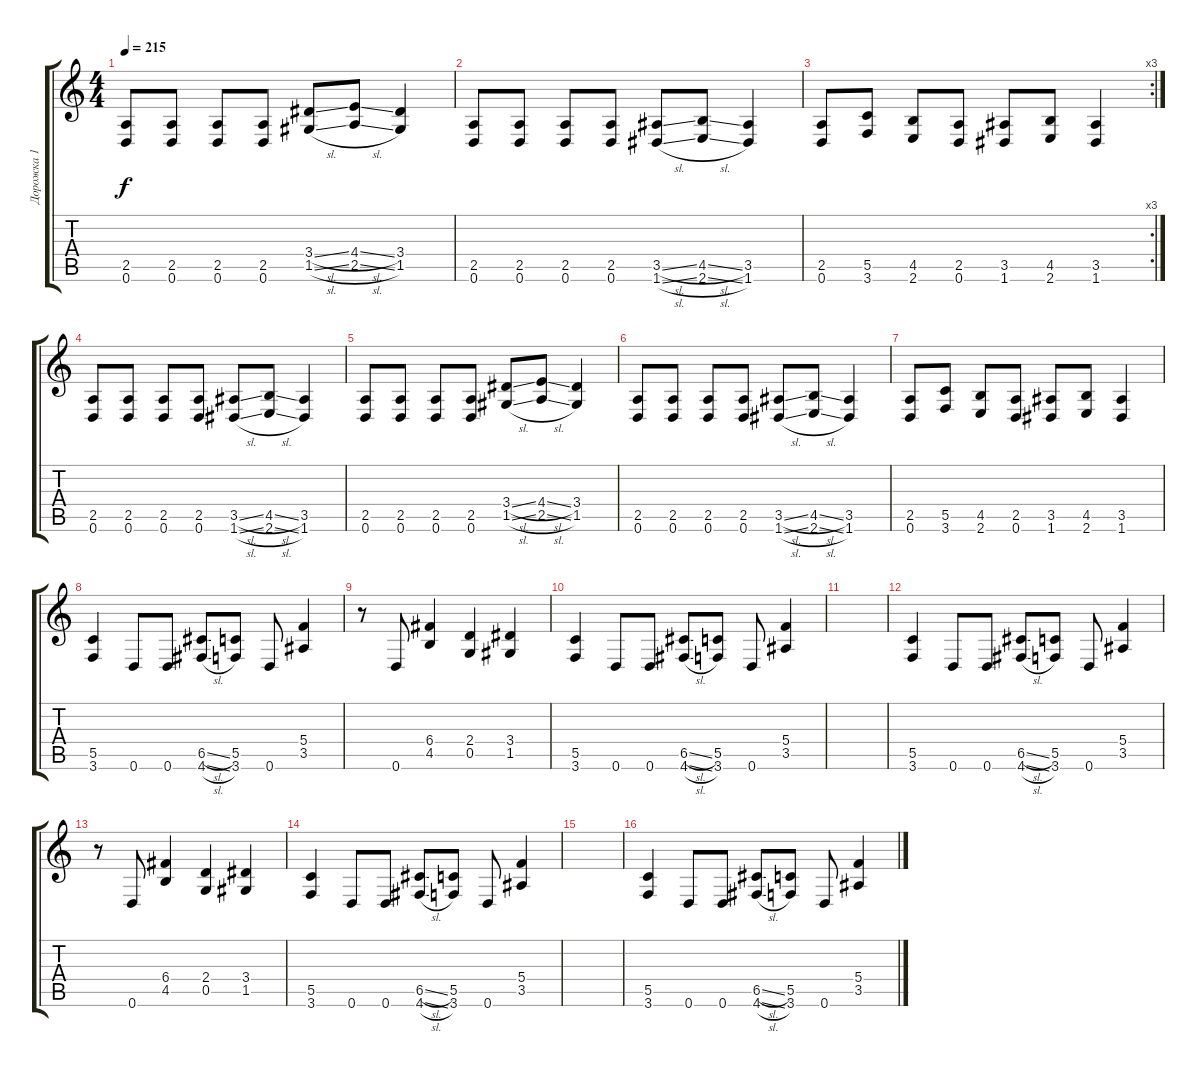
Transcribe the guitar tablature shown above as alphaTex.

\track ("Дорожка 1" "Дорожка 1") {instrument distortionguitar}
\staff {score tabs}
\tuning (D4 A3 F3 C3 G2 D2) {hide}
\ts (4 4)
\tempo 215
\clef g2
\ks c
(2.5 0.6).8{dy f} (2.5 0.6).8 (2.5 0.6).8 (2.5 0.6).8 (3.4{sl} 1.5{sl}).8 (4.4{sl} 2.5{sl}).8 (3.4 1.5).4 |
(2.5 0.6).8 (2.5 0.6).8 (2.5 0.6).8 (2.5 0.6).8 (3.5{sl} 1.6{sl}).8 (4.5{sl} 2.6{sl}).8 (3.5 1.6).4 |
\rc 3
(2.5 0.6).8 (5.5 3.6).8 (4.5 2.6).8 (2.5 0.6).8 (3.5 1.6).8 (4.5 2.6).8 (3.5 1.6).4 |
(2.5 0.6).8 (2.5 0.6).8 (2.5 0.6).8 (2.5 0.6).8 (3.5{sl} 1.6{sl}).8 (4.5{sl} 2.6{sl}).8 (3.5 1.6).4 |
(2.5 0.6).8 (2.5 0.6).8 (2.5 0.6).8 (2.5 0.6).8 (3.4{sl} 1.5{sl}).8 (4.4{sl} 2.5{sl}).8 (3.4 1.5).4 |
(2.5 0.6).8 (2.5 0.6).8 (2.5 0.6).8 (2.5 0.6).8 (3.5{sl} 1.6{sl}).8 (4.5{sl} 2.6{sl}).8 (3.5 1.6).4 |
(2.5 0.6).8 (5.5 3.6).8 (4.5 2.6).8 (2.5 0.6).8 (3.5 1.6).8 (4.5 2.6).8 (3.5 1.6).4 |
(5.5 3.6).4 0.6.8 0.6.8 (6.5{sl} 4.6{sl}).8 (5.5 3.6).8 0.6.8 (5.4 3.5).4 |
r.8 0.6.8 (6.4 4.5).4 (2.4 0.5).4 (3.4 1.5).4 |
(5.5 3.6).4 0.6.8 0.6.8 (6.5{sl} 4.6{sl}).8 (5.5 3.6).8 0.6.8 (5.4 3.5).4 |
|
(5.5 3.6).4 0.6.8 0.6.8 (6.5{sl} 4.6{sl}).8 (5.5 3.6).8 0.6.8 (5.4 3.5).4 |
r.8 0.6.8 (6.4 4.5).4 (2.4 0.5).4 (3.4 1.5).4 |
(5.5 3.6).4 0.6.8 0.6.8 (6.5{sl} 4.6{sl}).8 (5.5 3.6).8 0.6.8 (5.4 3.5).4 |
|
(5.5 3.6).4 0.6.8 0.6.8 (6.5{sl} 4.6{sl}).8 (5.5 3.6).8 0.6.8 (5.4 3.5).4
